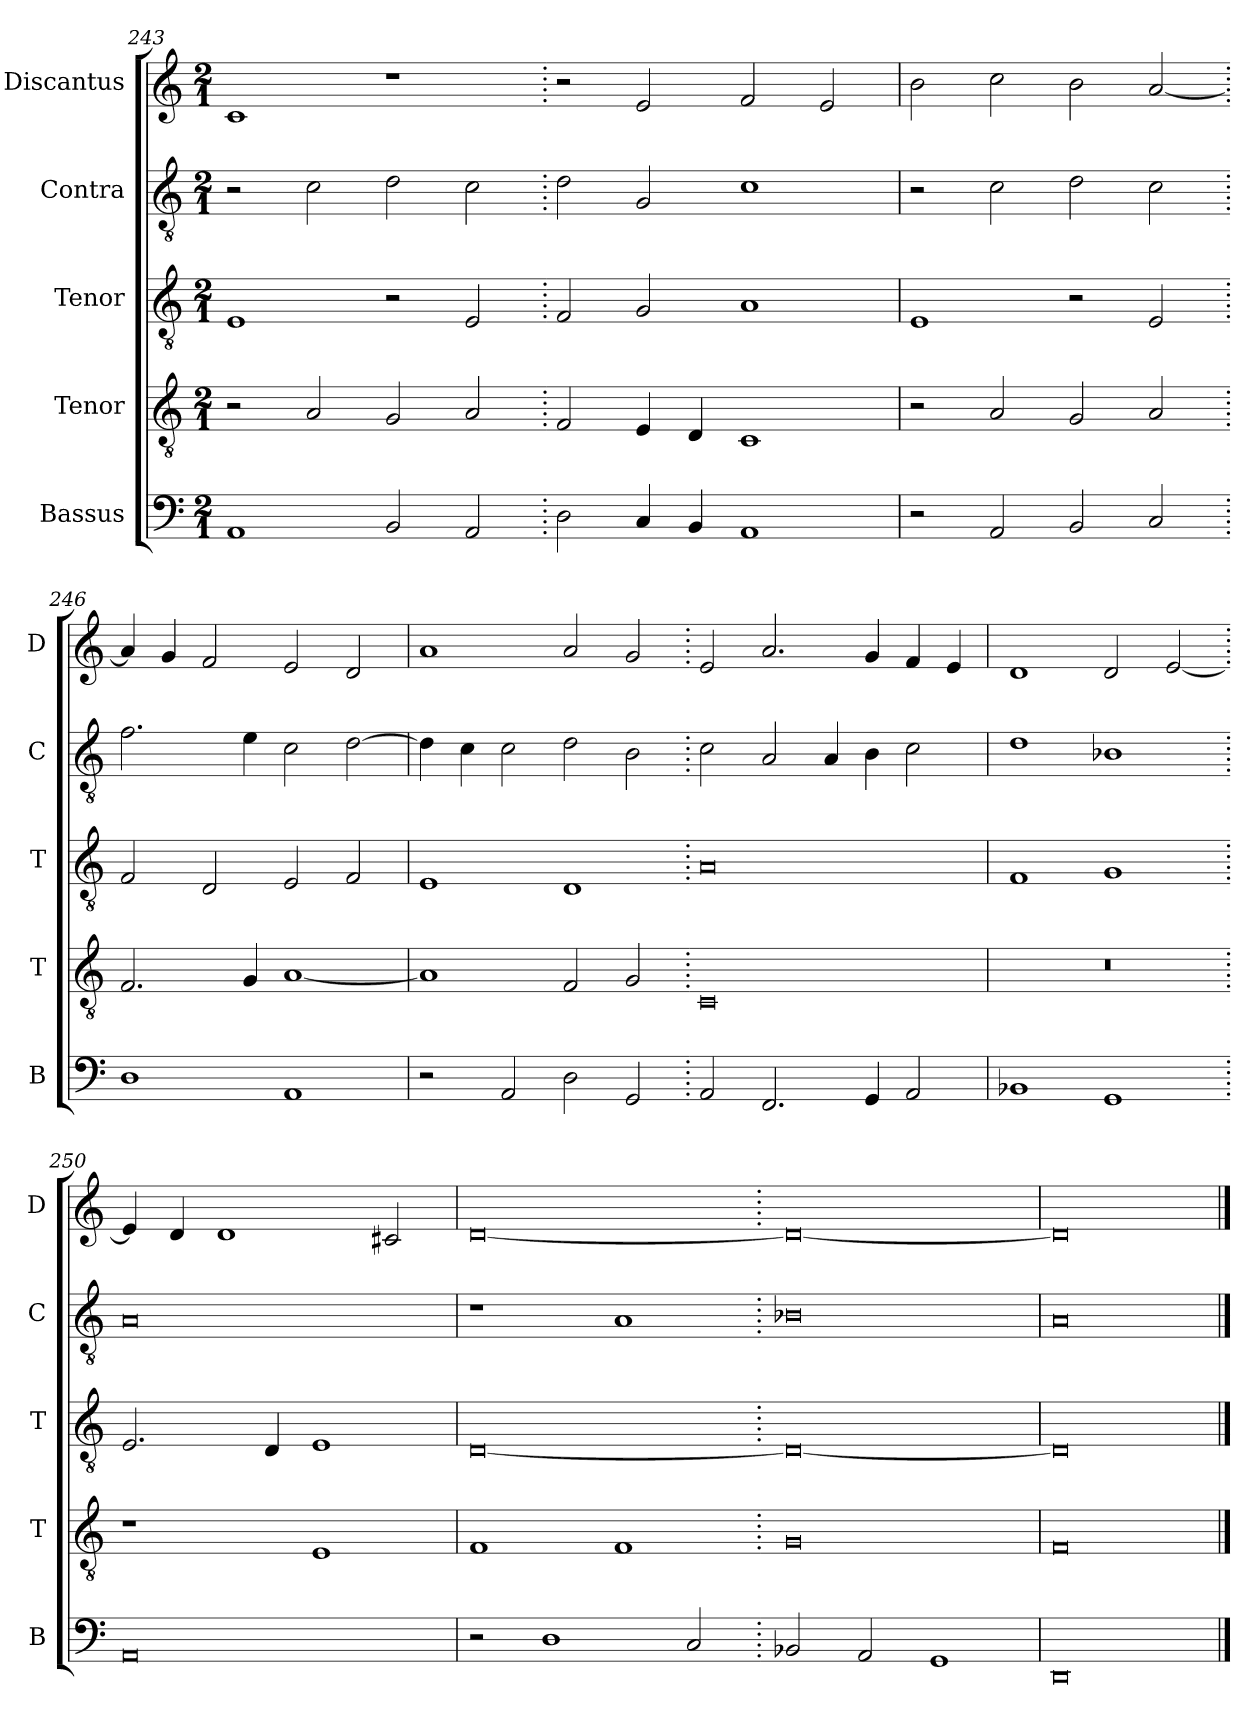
**kern	**kern	**kern	**kern	**kern
*part5	*part4	*part3	*part2	*part1
*staff5	*staff4	*staff3	*staff2	*staff1
*I"Bassus	*I"Tenor	*I"Tenor	*I"Contra	*I"Discantus
*I'B	*I'T	*I'T	*I'C	*I'D
*clefF4	*clefGv2	*clefGv2	*clefGv2	*clefG2
*k[]	*k[]	*k[]	*k[]	*k[]
*M2/1	*M2/1	*M2/1	*M2/1	*M2/1
=243	=243	=243	=243	=243
1AA	2r	1E	2r	1c
.	2A/	.	2c\	.
2BB/	2G/	2r	2d\	1r
2AA/	2A/	2E/	2c\	.
=244.	=244.	=244.	=244.	=244.
2D\	2F/	2F/	2d\	2r
4C/	4E/	2G/	2G/	2e/
4BB/	4D/	.	.	.
1AA	1C	1A	1c	2f/
.	.	.	.	2e/
=245	=245	=245	=245	=245
2r	2r	1E	2r	2b\
2AA/	2A/	.	2c\	2cc\
2BB/	2G/	2r	2d\	2b\
2C/	2A/	2E/	2c\	[2a/
=246.	=246.	=246.	=246.	=246.
1D	2.F/	2F/	2.f\	4a/]
.	.	.	.	4g/
.	.	2D/	.	2f/
.	4G/	.	4e\	.
1AA	[1A	2E/	2c\	2e/
.	.	2F/	[2d\	2d/
=247	=247	=247	=247	=247
2r	1A]	1E	4d\]	1a
.	.	.	4c\	.
2AA/	.	.	2c\	.
2D\	2F/	1D	2d\	2a/
2GG/	2G/	.	2B\	2g/
=248.	=248.	=248.	=248.	=248.
2AA/	0C	0A	2c\	2e/
2.FF/	.	.	2A/	2.a/
.	.	.	4A/	.
4GG/	.	.	4B\	4g/
2AA/	.	.	2c\	4f/
.	.	.	.	4e/
=249	=249	=249	=249	=249
1BB-X	0r	1F	1d	1d
1GG	.	1G	1B-X	2d/
.	.	.	.	[2e/
=250.	=250.	=250.	=250.	=250.
0AA	1r	2.E/	0A	4e/]
.	.	.	.	4d/
.	.	.	.	1d
.	.	4D/	.	.
.	1E	1E	.	.
.	.	.	.	2c#X/
=251	=251	=251	=251	=251
2r	1F	[0D	1r	[0d
1D	.	.	.	.
.	1F	.	1A	.
2C/	.	.	.	.
=252.	=252.	=252.	=252.	=252.
2BB-X/	0G	0D_	0B-X	0d_
2AA/	.	.	.	.
1GG	.	.	.	.
=253	=253	=253	=253	=253
0DD	0F	0D]	0A	0d]
==	==	==	==	==
*-	*-	*-	*-	*-
